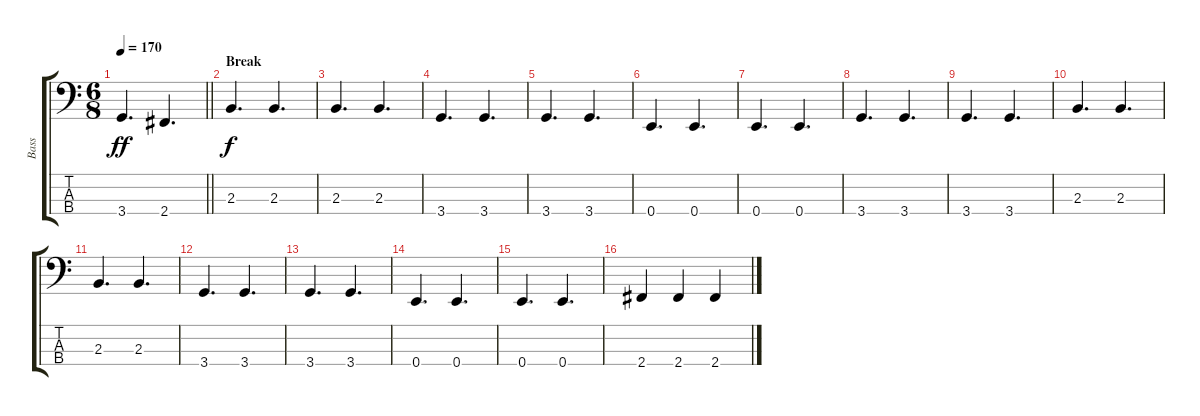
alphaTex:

\track ("Bass" "Bass") {instrument electricbassfinger}
\staff {score tabs}
\tuning (G2 D2 A1 E1) {hide}
\ts (6 8)
\tempo 170
\clef f4
\barLineRight lightlight
\ks c
3.4.4{d dy ff} 2.4.4{d} |
\section ("" "Break")
2.3.4{d dy f} 2.3.4{d} |
2.3.4{d} 2.3.4{d} |
3.4.4{d} 3.4.4{d} |
3.4.4{d} 3.4.4{d} |
0.4.4{d} 0.4.4{d} |
0.4.4{d} 0.4.4{d} |
3.4.4{d} 3.4.4{d} |
3.4.4{d} 3.4.4{d} |
2.3.4{d} 2.3.4{d} |
2.3.4{d} 2.3.4{d} |
3.4.4{d} 3.4.4{d} |
3.4.4{d} 3.4.4{d} |
0.4.4{d} 0.4.4{d} |
0.4.4{d} 0.4.4{d} |
2.4.4 2.4.4 2.4.4
